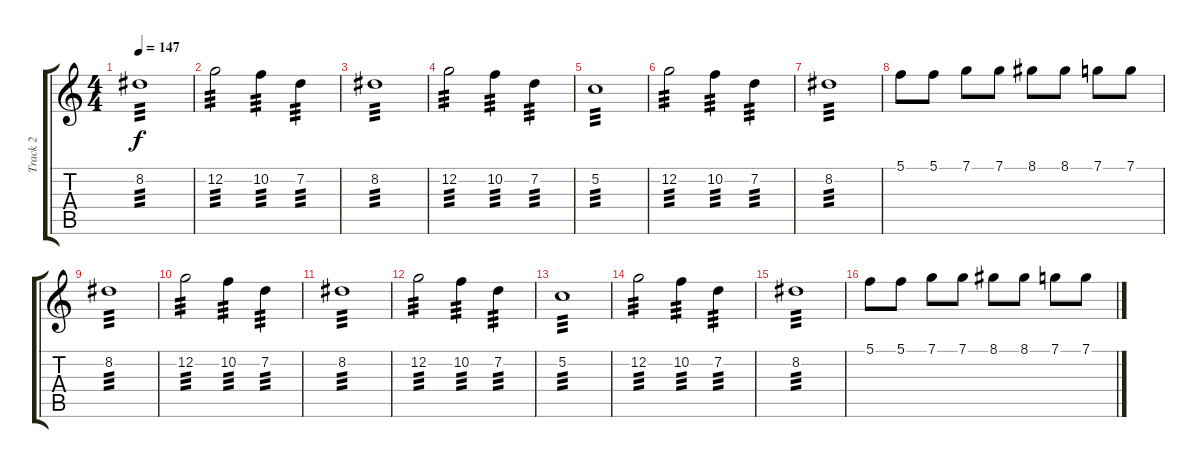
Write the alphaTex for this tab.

\track ("Track 2" "Track 2") {instrument distortionguitar}
\staff {score tabs}
\tuning (C4 G3 Eb3 Bb2 F2 C2) {hide}
\ts (4 4)
\tempo 147
\clef g2
\ks c
8.2.1{tp 3 dy f} |
12.2.2{tp 3} 10.2.4{tp 3} 7.2.4{tp 3} |
8.2.1{tp 3} |
12.2.2{tp 3} 10.2.4{tp 3} 7.2.4{tp 3} |
5.2.1{tp 3} |
12.2.2{tp 3} 10.2.4{tp 3} 7.2.4{tp 3} |
8.2.1{tp 3} |
5.1.8 5.1.8 7.1.8 7.1.8 8.1.8 8.1.8 7.1.8 7.1.8 |
8.2.1{tp 3} |
12.2.2{tp 3} 10.2.4{tp 3} 7.2.4{tp 3} |
8.2.1{tp 3} |
12.2.2{tp 3} 10.2.4{tp 3} 7.2.4{tp 3} |
5.2.1{tp 3} |
12.2.2{tp 3} 10.2.4{tp 3} 7.2.4{tp 3} |
8.2.1{tp 3} |
5.1.8 5.1.8 7.1.8 7.1.8 8.1.8 8.1.8 7.1.8 7.1.8
